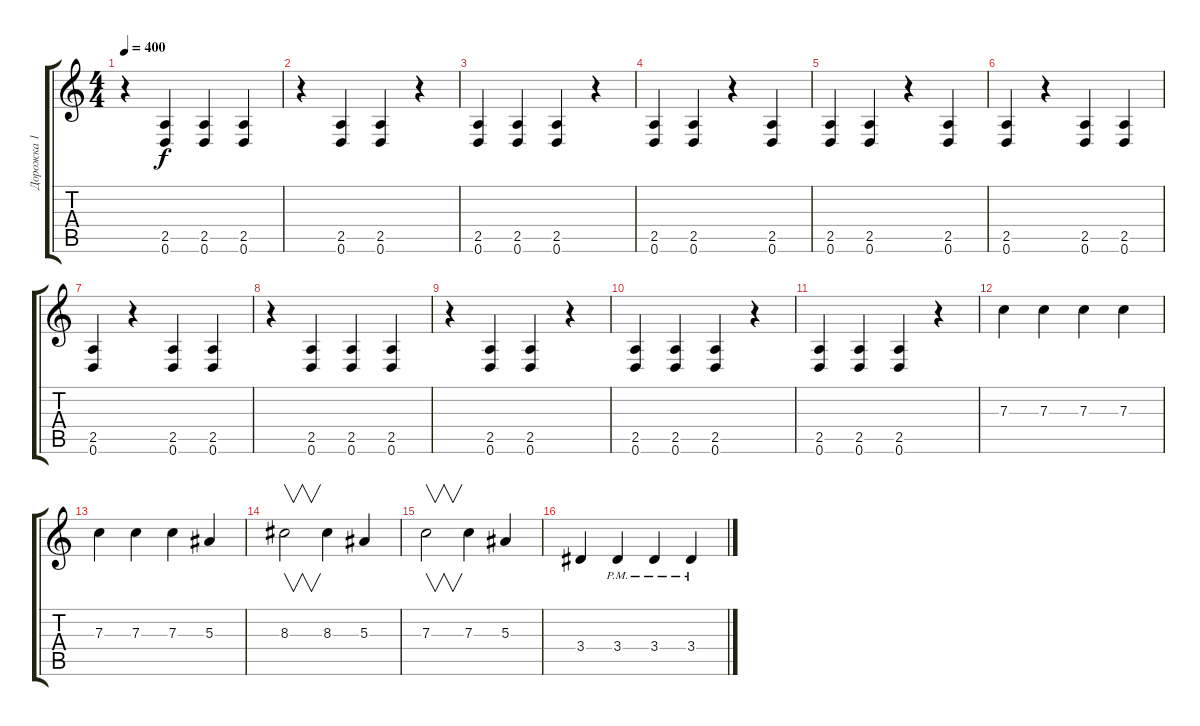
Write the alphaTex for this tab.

\track ("Дорожка 1" "Дорожка 1") {instrument overdrivenguitar}
\staff {score tabs}
\tuning (D4 A3 F3 C3 G2 D2) {hide}
\ts (4 4)
\tempo 400
\clef g2
\ks c
r.4{dy f} (2.5 0.6).4 (2.5 0.6).4 (2.5 0.6).4 |
r.4 (2.5 0.6).4 (2.5 0.6).4 r.4 |
(2.5 0.6).4 (2.5 0.6).4 (2.5 0.6).4 r.4 |
(2.5 0.6).4 (2.5 0.6).4 r.4 (2.5 0.6).4 |
(2.5 0.6).4 (2.5 0.6).4 r.4 (2.5 0.6).4 |
(2.5 0.6).4 r.4 (2.5 0.6).4 (2.5 0.6).4 |
(2.5 0.6).4 r.4 (2.5 0.6).4 (2.5 0.6).4 |
r.4 (2.5 0.6).4 (2.5 0.6).4 (2.5 0.6).4 |
r.4 (2.5 0.6).4 (2.5 0.6).4 r.4 |
(2.5 0.6).4 (2.5 0.6).4 (2.5 0.6).4 r.4 |
(2.5 0.6).4 (2.5 0.6).4 (2.5 0.6).4 r.4 |
7.3.4 7.3.4 7.3.4 7.3.4 |
7.3.4 7.3.4 7.3.4 5.3.4 |
8.3.2{v} 8.3.4 5.3.4 |
7.3.2{v} 7.3.4 5.3.4 |
3.4.4 3.4{pm}.4 3.4{pm}.4 3.4{pm}.4
